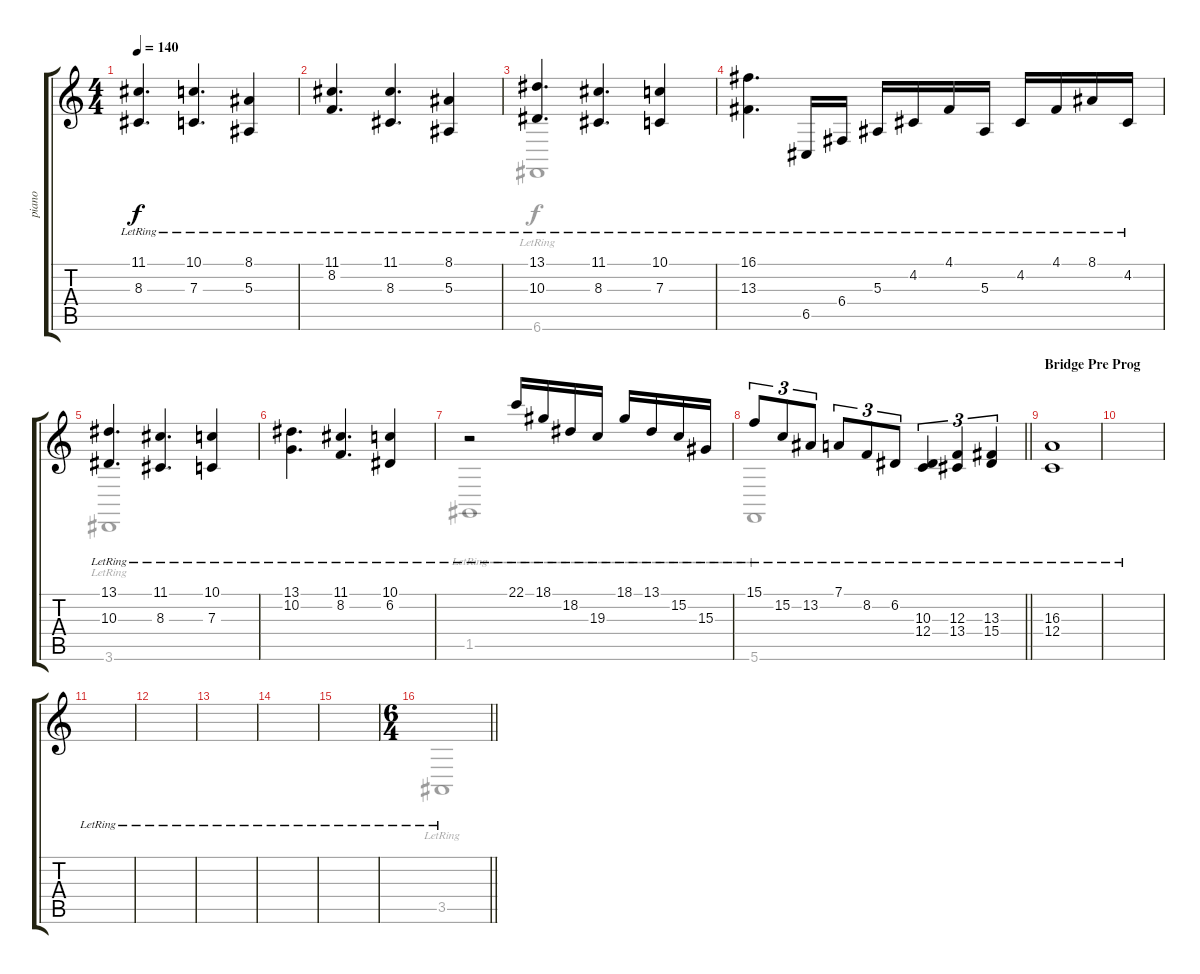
\track ("piano" "piano") {instrument electricgrandpiano}
\staff {score tabs}
\tuning (D4 A3 F3 C3 G2 C2) {hide}
\voice
\ts (4 4)
\tempo 140
\clef g2
\ks c
(11.1{lr} 8.3{lr}).4{d dy f} (10.1{lr} 7.3{lr}).4{d} (8.1{lr} 5.3{lr}).4 |
(11.1{lr} 8.2{lr}).4{d} (11.1{lr} 8.3{lr}).4{d} (8.1{lr} 5.3{lr}).4 |
(13.1{lr} 10.3{lr}).4{d} (11.1{lr} 8.3{lr}).4{d} (10.1{lr} 7.3{lr}).4 |
(16.1{lr} 13.3{lr}).4{d} 6.5{lr}.16 6.4{lr}.16 5.3{lr}.16 4.2{lr}.16 4.1{lr}.16 5.3{lr}.16 4.2{lr}.16 4.1{lr}.16 8.1{lr}.16 4.2{lr}.16 |
(13.1{lr} 10.3{lr}).4{d} (11.1{lr} 8.3{lr}).4{d} (10.1{lr} 7.3{lr}).4 |
(13.1{lr} 10.2{lr}).4{d} (11.1{lr} 8.2{lr}).4{d} (10.1{lr} 6.2{lr}).4 |
r.2 22.1{lr}.16 18.1{lr}.16 18.2{lr}.16 19.3{lr}.16 18.1{lr}.16 13.1{lr}.16 15.2{lr}.16 15.3{lr}.16 |
\barLineRight lightlight
15.1{lr}.8{tu (3 2)} 15.2{lr}.8{tu (3 2)} 13.2{lr}.8{tu (3 2)} 7.1{lr}.8{tu (3 2)} 8.2{lr}.8{tu (3 2)} 6.2{lr}.8{tu (3 2)} (10.3{lr} 12.4{lr}).4{tu (3 2)} (12.3{lr} 13.4{lr}).4{tu (3 2)} (13.3{lr} 15.4{lr}).4{tu (3 2)} |
\section ("" "Bridge Pre Prog")
(16.3{lr} 12.4{lr}).1 |
|
|
|
|
|
|
\ts (6 4)
\barLineRight lightlight
\voice
\clef g2
\ottava regular
\simile none
\ks c
3.5{lr}.1{dy f} |
|
6.6{lr}.1 |
|
3.6{lr}.1 |
|
1.5{lr}.1 |
\barLineRight lightlight
5.6{lr}.1 |
|
|
|
|
|
|
|
\barLineRight lightlight
